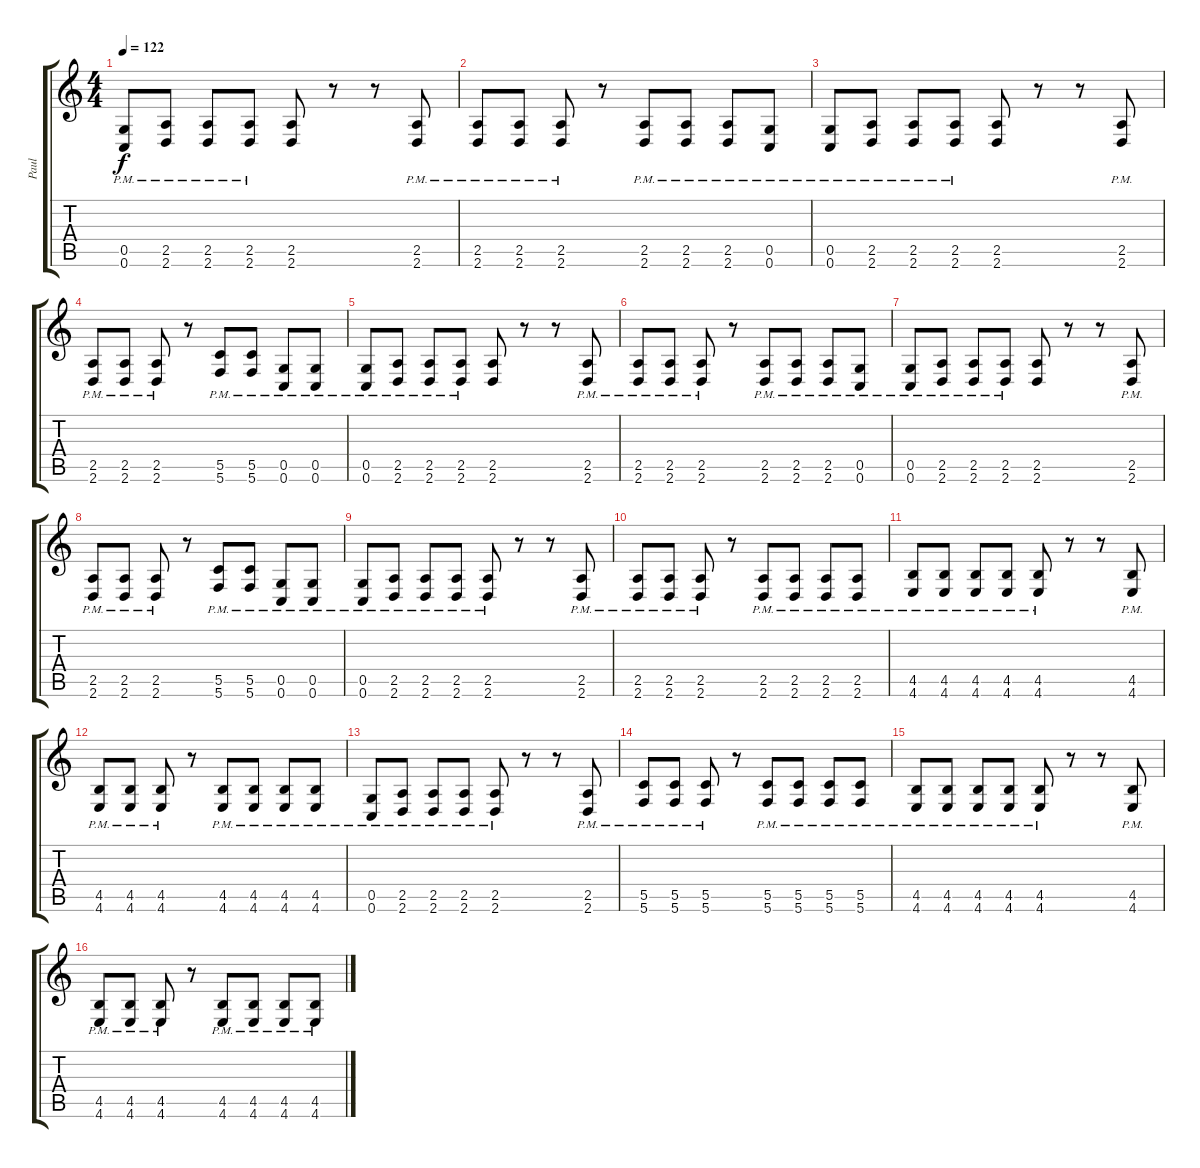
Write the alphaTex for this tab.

\track ("Paul " "Paul ") {instrument overdrivenguitar}
\staff {score tabs}
\tuning (D4 A3 F3 C3 G2 C2) {hide}
\ts (4 4)
\tempo 122
\clef g2
\ks c
(0.5{pm} 0.6).8{dy f} (2.5{pm} 2.6).8 (2.5{pm} 2.6).8 (2.5{pm} 2.6).8 (2.5 2.6).8 r.8 r.8 (2.5{pm} 2.6).8 |
(2.5{pm} 2.6).8 (2.5{pm} 2.6).8 (2.5{pm} 2.6).8 r.8 (2.5 2.6{pm}).8 (2.5 2.6{pm}).8 (2.5 2.6{pm}).8 (0.5 0.6{pm}).8 |
(0.5{pm} 0.6).8 (2.5{pm} 2.6).8 (2.5{pm} 2.6).8 (2.5{pm} 2.6).8 (2.5 2.6).8 r.8 r.8 (2.5{pm} 2.6).8 |
(2.5{pm} 2.6).8 (2.5{pm} 2.6).8 (2.5{pm} 2.6).8 r.8 (5.5 5.6{pm}).8 (5.5 5.6{pm}).8 (0.5 0.6{pm}).8 (0.5 0.6{pm}).8 |
(0.5{pm} 0.6).8 (2.5{pm} 2.6).8 (2.5{pm} 2.6).8 (2.5{pm} 2.6).8 (2.5 2.6).8 r.8 r.8 (2.5{pm} 2.6).8 |
(2.5{pm} 2.6).8 (2.5{pm} 2.6).8 (2.5{pm} 2.6).8 r.8 (2.5 2.6{pm}).8 (2.5 2.6{pm}).8 (2.5 2.6{pm}).8 (0.5 0.6{pm}).8 |
(0.5{pm} 0.6).8 (2.5{pm} 2.6).8 (2.5{pm} 2.6).8 (2.5{pm} 2.6).8 (2.5 2.6).8 r.8 r.8 (2.5{pm} 2.6).8 |
(2.5{pm} 2.6).8 (2.5{pm} 2.6).8 (2.5{pm} 2.6).8 r.8 (5.5 5.6{pm}).8 (5.5 5.6{pm}).8 (0.5 0.6{pm}).8 (0.5 0.6{pm}).8 |
(0.5{pm} 0.6).8 (2.5{pm} 2.6).8 (2.5{pm} 2.6).8 (2.5{pm} 2.6).8 (2.5{pm} 2.6).8 r.8 r.8 (2.5{pm} 2.6).8 |
(2.5{pm} 2.6).8 (2.5{pm} 2.6).8 (2.5{pm} 2.6).8 r.8 (2.5{pm} 2.6).8 (2.5{pm} 2.6).8 (2.5{pm} 2.6).8 (2.5{pm} 2.6).8 |
(4.5{pm} 4.6).8 (4.5{pm} 4.6).8 (4.5{pm} 4.6).8 (4.5{pm} 4.6).8 (4.5{pm} 4.6).8 r.8 r.8 (4.5{pm} 4.6).8 |
(4.5{pm} 4.6).8 (4.5{pm} 4.6).8 (4.5{pm} 4.6).8 r.8 (4.5{pm} 4.6).8 (4.5{pm} 4.6).8 (4.5{pm} 4.6).8 (4.5{pm} 4.6).8 |
(0.5{pm} 0.6).8 (2.5{pm} 2.6).8 (2.5{pm} 2.6).8 (2.5{pm} 2.6).8 (2.5{pm} 2.6).8 r.8 r.8 (2.5{pm} 2.6).8 |
(5.5{pm} 5.6).8 (5.5{pm} 5.6).8 (5.5{pm} 5.6).8 r.8 (5.5{pm} 5.6).8 (5.5{pm} 5.6).8 (5.5{pm} 5.6).8 (5.5{pm} 5.6).8 |
(4.5{pm} 4.6).8 (4.5{pm} 4.6).8 (4.5{pm} 4.6).8 (4.5{pm} 4.6).8 (4.5{pm} 4.6).8 r.8 r.8 (4.5{pm} 4.6).8 |
(4.5{pm} 4.6).8 (4.5{pm} 4.6).8 (4.5{pm} 4.6).8 r.8 (4.5{pm} 4.6).8 (4.5{pm} 4.6).8 (4.5{pm} 4.6).8 (4.5{pm} 4.6).8
